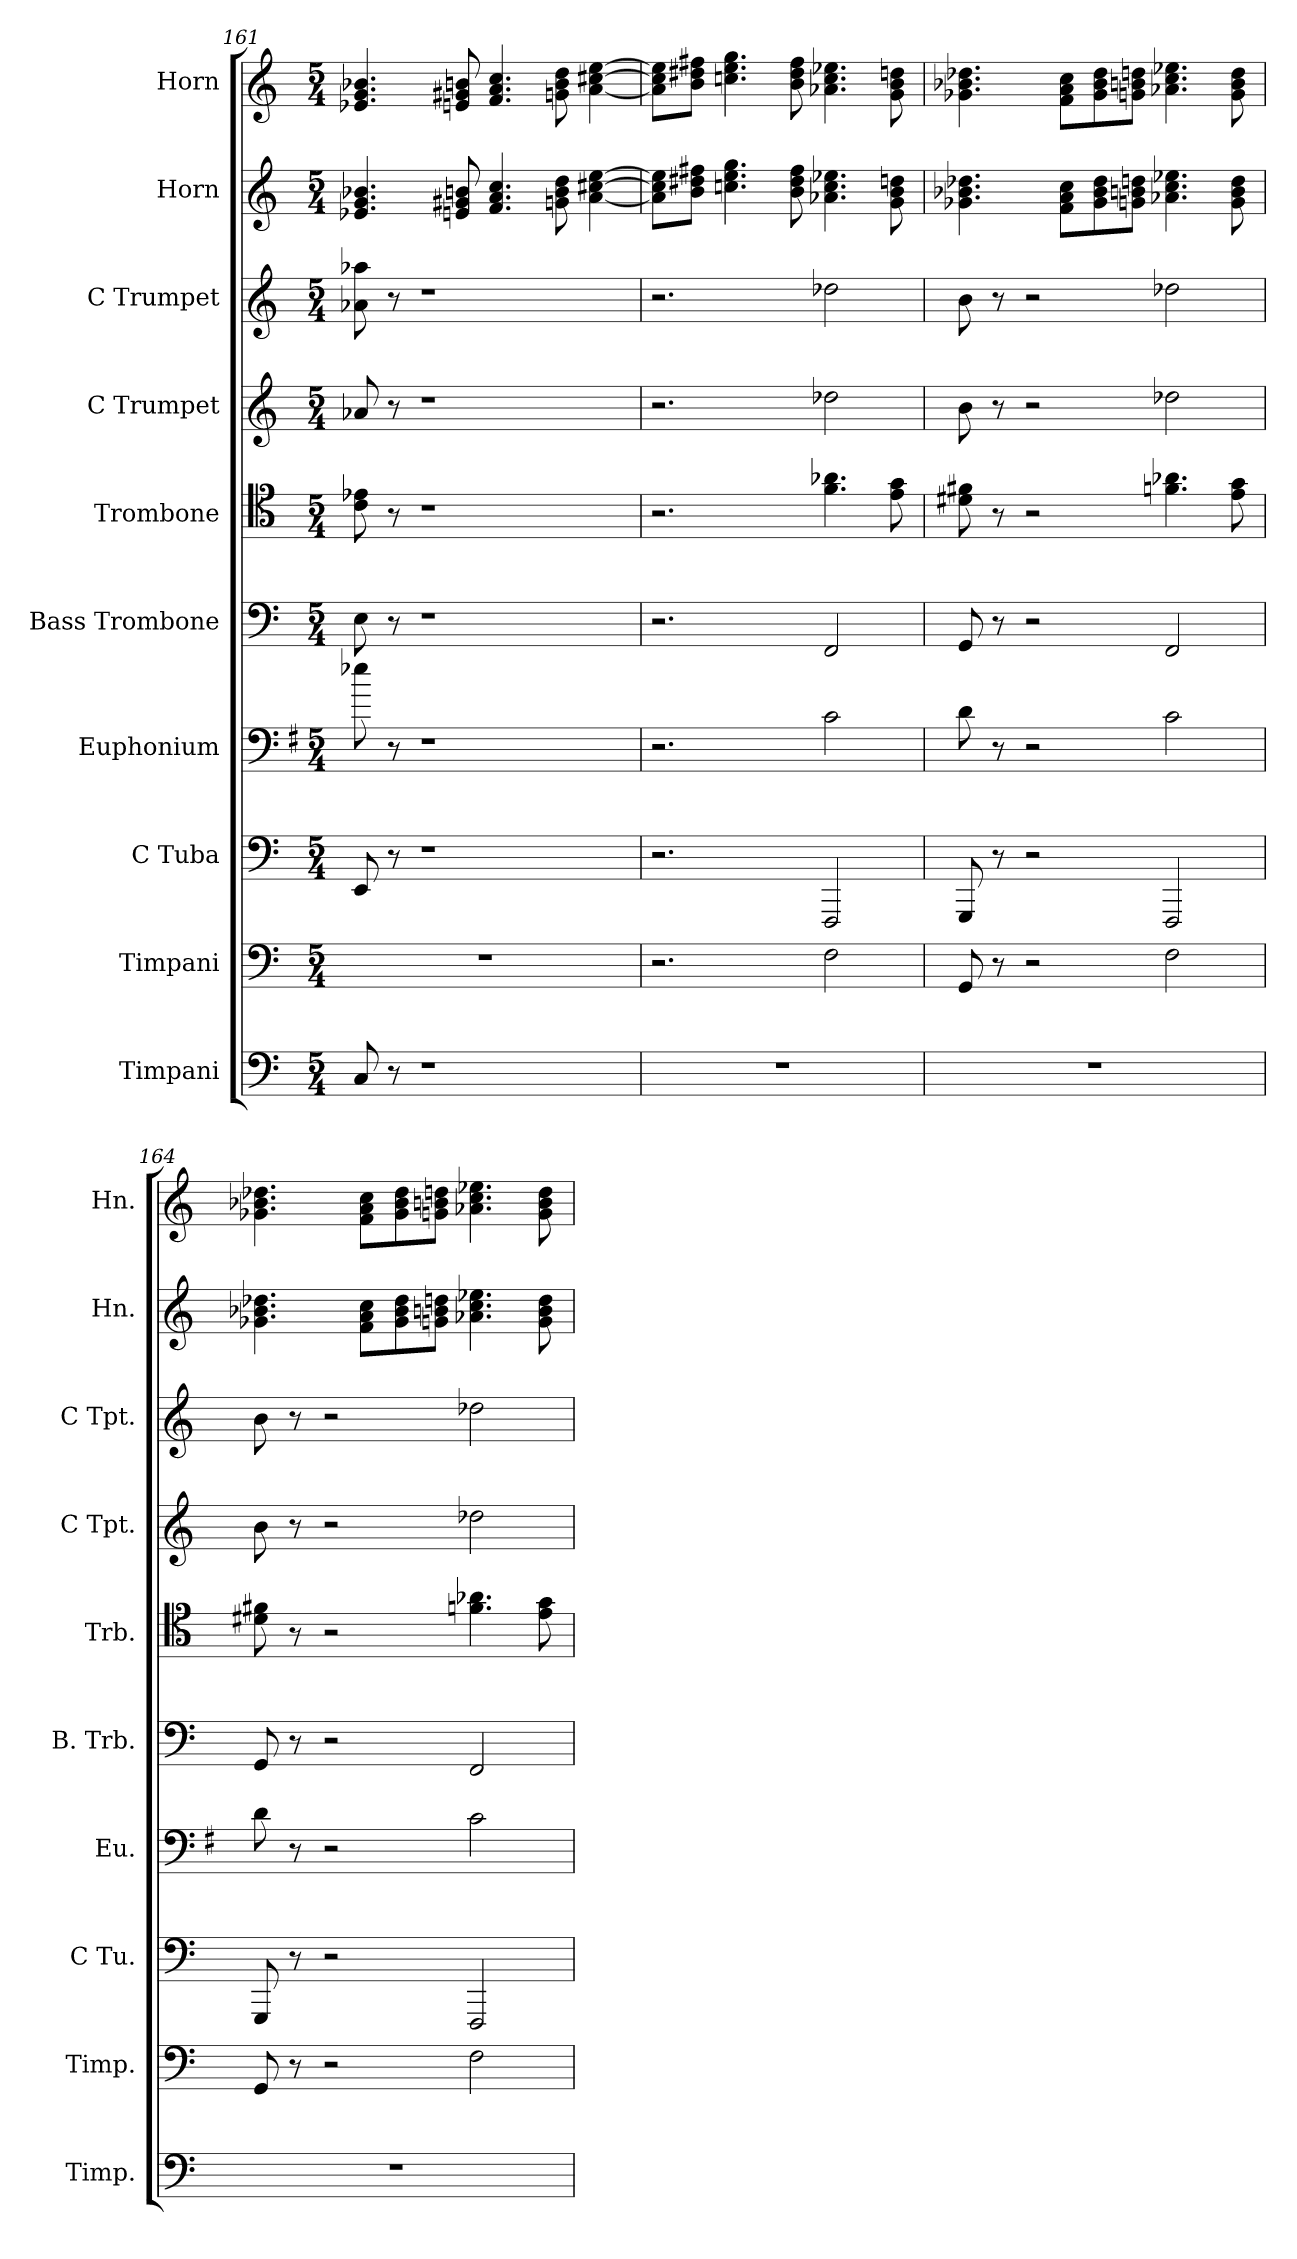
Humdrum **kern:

**kern	**kern	**kern	**kern	**kern	**kern	**kern	**kern	**kern	**kern
*part10	*part9	*part8	*part7	*part6	*part5	*part4	*part3	*part2	*part1
*staff10	*staff9	*staff8	*staff7	*staff6	*staff5	*staff4	*staff3	*staff2	*staff1
*I"Timpani	*I"Timpani	*I"C Tuba	*I"Euphonium	*I"Bass Trombone	*I"Trombone	*I"C Trumpet	*I"C Trumpet	*I"Horn	*I"Horn
*I'Timp.	*I'Timp.	*I'C Tu.	*I'Eu.	*I'B. Trb.	*I'Trb.	*I'C Tpt.	*I'C Tpt.	*I'Hn.	*I'Hn.
*clefF4	*clefF4	*clefF4	*clefF4	*clefF4	*clefC4	*clefG2	*clefG2	*clefG2	*clefG2
*	*	*	*ITrd4c7	*	*	*	*	*ITrd4c7	*ITrd4c7
*k[]	*k[]	*k[]	*k[]	*k[]	*k[]	*k[]	*k[]	*k[b-]	*k[b-]
*C:	*C:	*C:	*C:	*C:	*C:	*C:	*C:	*F:	*F:
*M5/4	*M5/4	*M5/4	*M5/4	*M5/4	*M5/4	*M5/4	*M5/4	*M5/4	*M5/4
=161	=161	=161	=161	=161	=161	=161	=161	=161	=161
8C/	4%5r	8EE/	8a-X\	8E\	8c\ 8e-X\	8a-X/	8a-X\ 8aa-X\	4.A-X/ 4.c/ 4.e-X/	4.A-X/ 4.c/ 4.e-X/
8r	.	8r	8r	8r	8r	8r	8r	.	.
1r	.	1r	1r	1r	1r	1r	1r	.	.
.	.	.	.	.	.	.	.	8An/ 8c#X/ 8en/	8An/ 8c#X/ 8en/
.	.	.	.	.	.	.	.	4.B-/ 4.d/ 4.f/	4.B-/ 4.d/ 4.f/
.	.	.	.	.	.	.	.	8cn\ 8e\ 8g\	8cn\ 8e\ 8g\
.	.	.	.	.	.	.	.	[4d\ [4f#X\ [4a\	[4d\ [4f#X\ [4a\
=162	=162	=162	=162	=162	=162	=162	=162	=162	=162
4%5r	2.r	2.r	2.r	2.r	2.r	2.r	2.r	8d\] 8f#\] 8a\]L	8d\] 8f#\] 8a\]L
.	.	.	.	.	.	.	.	8e\ 8g#X\ 8bn\J	8e\ 8g#X\ 8bn\J
.	.	.	.	.	.	.	.	4.fn\ 4.a\ 4.cc\	4.fn\ 4.a\ 4.cc\
.	.	.	.	.	.	.	.	8e\ 8g#\ 8b\	8e\ 8g#\ 8b\
.	2F\	2FFF/	2F\	2FF/	4.f\ 4.a-X\	2dd-X\	2dd-X\	4.d-X\ 4.f\ 4.a-X\	4.d-X\ 4.f\ 4.a-X\
.	.	.	.	.	8e\ 8g\	.	.	8c\ 8e\ 8gn\	8c\ 8e\ 8gn\
!!LO:PB:g=z
=163	=163	=163	=163	=163	=163	=163	=163	=163	=163
4%5r	8GG/	8GGG/	8G\	8GG/	8d#X\ 8f#X\	8b\	8b\	4.c-X\ 4.e-X\ 4.g-X\	4.c-X\ 4.e-X\ 4.g-X\
.	8r	8r	8r	8r	8r	8r	8r	.	.
.	2r	2r	2r	2r	2r	2r	2r	.	.
.	.	.	.	.	.	.	.	8B-\ 8d\ 8f\L	8B-\ 8d\ 8f\L
.	.	.	.	.	.	.	.	8c-\ 8e-\ 8g-\	8c-\ 8e-\ 8g-\
.	.	.	.	.	.	.	.	8cn\ 8en\ 8gn\J	8cn\ 8en\ 8gn\J
.	2F\	2FFF/	2F\	2FF/	4.fn\ 4.a-X\	2dd-X\	2dd-X\	4.d-X\ 4.f\ 4.a-X\	4.d-X\ 4.f\ 4.a-X\
.	.	.	.	.	8e\ 8g\	.	.	8c\ 8e\ 8g\	8c\ 8e\ 8g\
=164	=164	=164	=164	=164	=164	=164	=164	=164	=164
4%5r	8GG/	8GGG/	8G\	8GG/	8d#X\ 8f#X\	8b\	8b\	4.c-X\ 4.e-X\ 4.g-X\	4.c-X\ 4.e-X\ 4.g-X\
.	8r	8r	8r	8r	8r	8r	8r	.	.
.	2r	2r	2r	2r	2r	2r	2r	.	.
.	.	.	.	.	.	.	.	8B-\ 8d\ 8f\L	8B-\ 8d\ 8f\L
.	.	.	.	.	.	.	.	8c-\ 8e-\ 8g-\	8c-\ 8e-\ 8g-\
.	.	.	.	.	.	.	.	8cn\ 8en\ 8gn\J	8cn\ 8en\ 8gn\J
.	2F\	2FFF/	2F\	2FF/	4.fn\ 4.a-X\	2dd-X\	2dd-X\	4.d-X\ 4.f\ 4.a-X\	4.d-X\ 4.f\ 4.a-X\
.	.	.	.	.	8e\ 8g\	.	.	8c\ 8e\ 8g\	8c\ 8e\ 8g\
=	=	=	=	=	=	=	=	=	=
*-	*-	*-	*-	*-	*-	*-	*-	*-	*-
